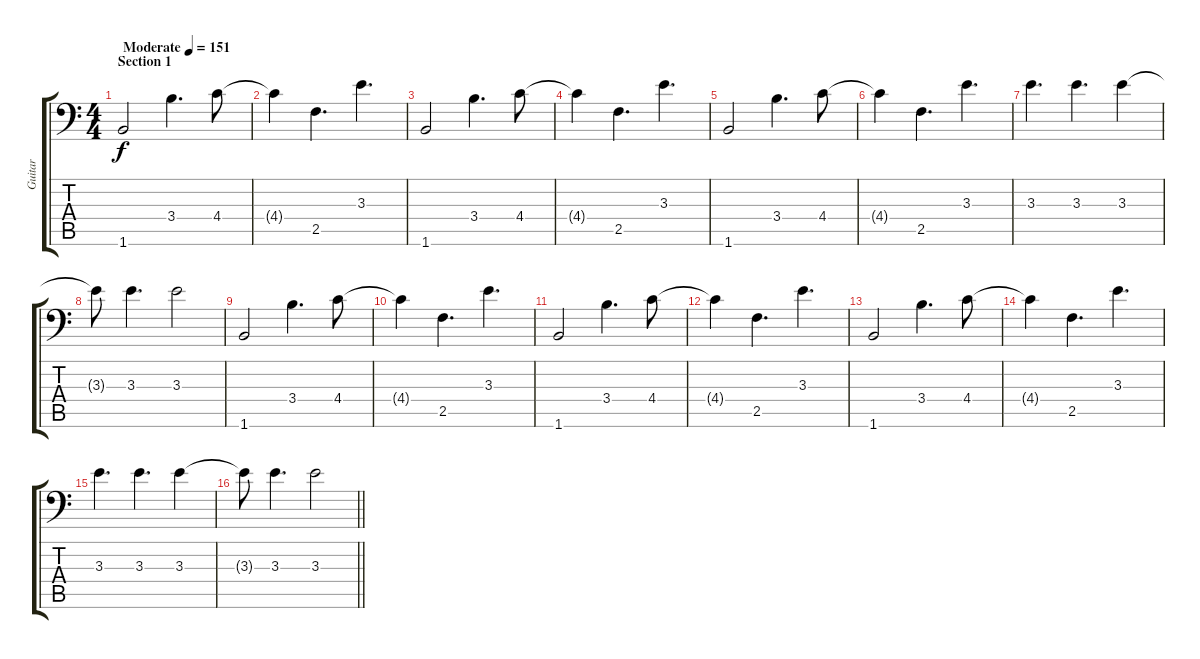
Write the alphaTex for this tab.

\track ("Guitar" "Guitar") {instrument overdrivenguitar}
\staff {score tabs}
\tuning (Bb3 F3 Db3 Ab2 Eb2 Bb1) {hide}
\ts (4 4)
\section ("" "Section 1")
\tempo (151 "Moderate")
\clef f4
\ks c
1.6.2{dy f instrument overdrivenguitar} 3.4.4{d} 4.4.8 |
4.4{t}.4 2.5.4{d} 3.3.4{d} |
1.6.2 3.4.4{d} 4.4.8 |
4.4{t}.4 2.5.4{d} 3.3.4{d} |
1.6.2 3.4.4{d} 4.4.8 |
4.4{t}.4 2.5.4{d} 3.3.4{d} |
3.3.4{d} 3.3.4{d} 3.3.4 |
3.3{t}.8 3.3.4{d} 3.3.2 |
1.6.2 3.4.4{d} 4.4.8 |
4.4{t}.4 2.5.4{d} 3.3.4{d} |
1.6.2 3.4.4{d} 4.4.8 |
4.4{t}.4 2.5.4{d} 3.3.4{d} |
1.6.2 3.4.4{d} 4.4.8 |
4.4{t}.4 2.5.4{d} 3.3.4{d} |
3.3.4{d} 3.3.4{d} 3.3.4 |
\barLineRight lightlight
3.3{t}.8 3.3.4{d} 3.3.2
